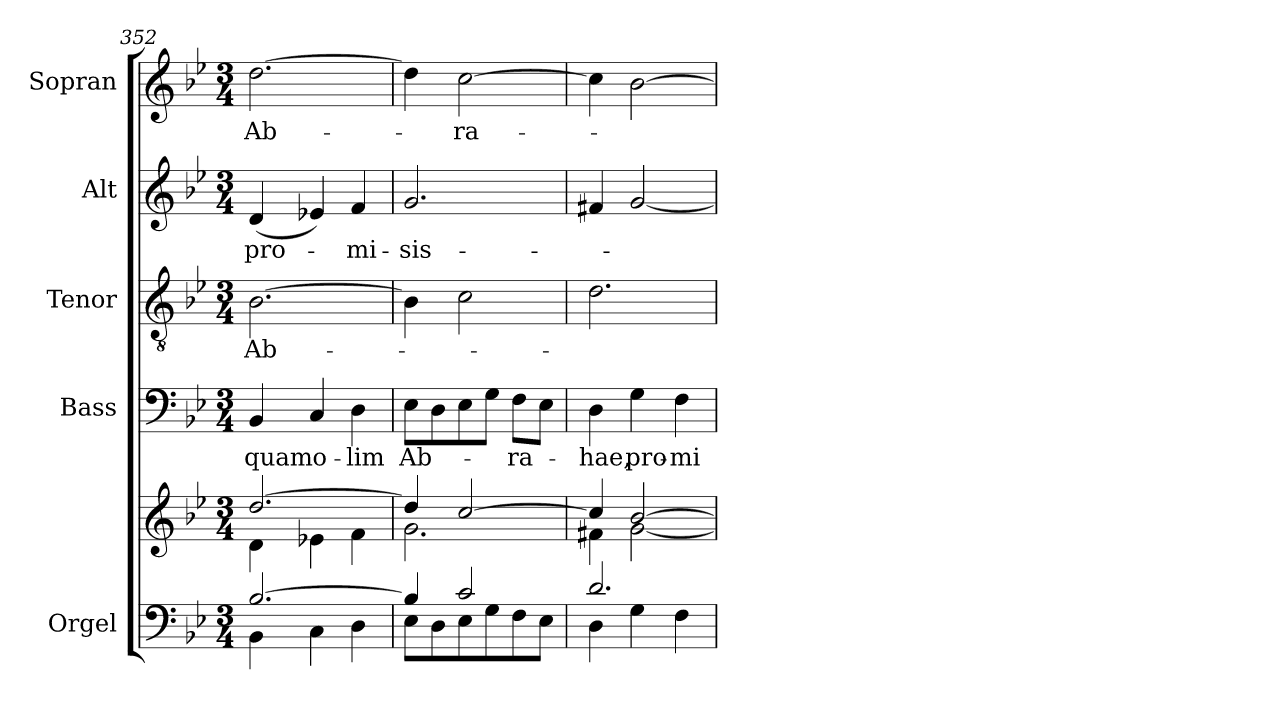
**kern	**kern	**kern	**text	**kern	**text	**kern	**text	**kern	**text
*part5	*part5	*part4	*part4	*part3	*part3	*part2	*part2	*part1	*part1
*staff6	*staff5	*staff4	*staff4	*staff3	*staff3	*staff2	*staff2	*staff1	*staff1
*I"Orgel	*	*I"Bass	*	*I"Tenor	*	*I"Alt	*	*I"Sopran	*
*I'Org.	*	*I'B.	*	*I'T.	*	*I'A.	*	*I'S.	*
*clefF4	*clefG2	*clefF4	*	*clefGv2	*	*clefG2	*	*clefG2	*
*k[b-e-]	*k[b-e-]	*k[b-e-]	*	*k[b-e-]	*	*k[b-e-]	*	*k[b-e-]	*
*B-:	*B-:	*B-:	*	*B-:	*	*B-:	*	*B-:	*
*M3/4	*M3/4	*M3/4	*	*M3/4	*	*M3/4	*	*M3/4	*
=352	=352	=352	=352	=352	=352	=352	=352	=352	=352
*^	*^	*	*	*	*	*	*	*	*
!	!	!	!	!	!LO:LY:b	!	!LO:LY:b	!	!LO:LY:b	!	!LO:LY:b
[>2.B-/	4BB-\	[>2.dd/	4d\	4BB-/	quam	[2.B-\	Ab-	(<4d/	pro-	[2.dd\	Ab-
!	!	!	!	!	!LO:LY:b	!	!	!	!	!	!
.	4C\	.	4e-X\	4C/	o-	.	.	4e-X/)	.	.	.
!	!	!	!	!	!LO:LY:b	!	!	!	!LO:LY:b	!	!
.	4D\	.	4f\	4D\	-lim	.	.	4f/	-mi-	.	.
=353	=353	=353	=353	=353	=353	=353	=353	=353	=353	=353	=353
!	!	!	!	!	!LO:LY:b	!	!	!	!LO:LY:b	!	!
4B-/]	8E-\L	4dd/]	2.g\	8E-\L	Ab-	4B-\]	.	2.g/	-sis-	4dd\]	.
.	8D\	.	.	8D\	.	.	.	.	.	.	.
!	!	!	!	!	!	!	!	!	!	!	!LO:LY:b
2c/	8E-\	[>2cc/	.	8E-\	.	2c\	.	.	.	[2cc\	-ra-
.	8G\	.	.	8G\J	.	.	.	.	.	.	.
!	!	!	!	!	!LO:LY:b	!	!	!	!	!	!
.	8F\	.	.	8F\L	-ra-	.	.	.	.	.	.
.	8E-\J	.	.	8E-\J	.	.	.	.	.	.	.
=354	=354	=354	=354	=354	=354	=354	=354	=354	=354	=354	=354
!	!	!	!	!	!LO:LY:b	!	!	!	!	!	!
2.d/	4D\	4cc/]	4f#X\	4D\	-hae,	2.d\	.	4f#X/	.	4cc\]	.
!	!	!	!	!	!LO:LY:b	!	!	!	!	!	!
.	4G\	[>2b-/	[<2g\	4G\	pro-	.	.	[2g/	.	[2b-\	.
!	!	!	!	!	!LO:LY:b	!	!	!	!	!	!
.	4F\	.	.	4F\	-mi-	.	.	.	.	.	.
*v	*v	*	*	*	*	*	*	*	*	*	*
*	*v	*v	*	*	*	*	*	*	*	*
=	=	=	=	=	=	=	=	=	=
*-	*-	*-	*-	*-	*-	*-	*-	*-	*-
